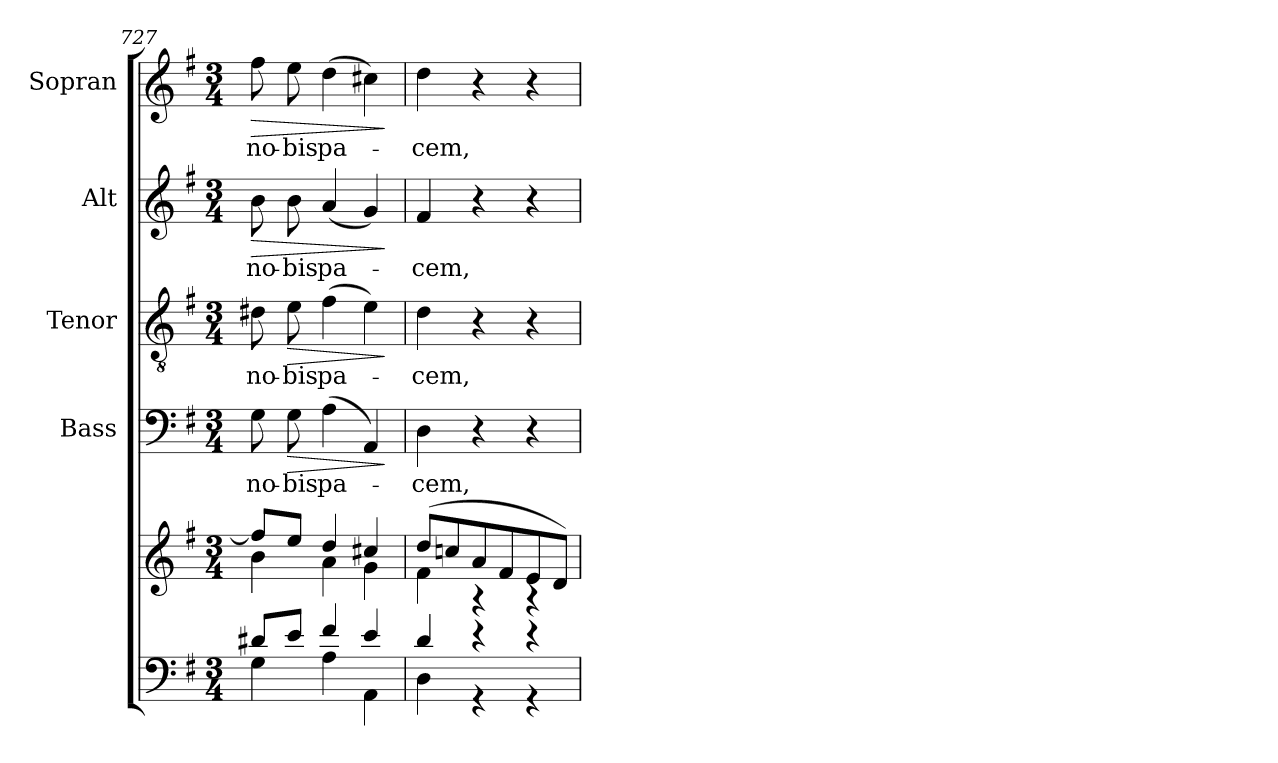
**kern	**kern	**kern	**text	**dynam	**kern	**text	**dynam	**kern	**text	**dynam	**kern	**text	**dynam
*part5	*part5	*part4	*part4	*part4	*part3	*part3	*part3	*part2	*part2	*part2	*part1	*part1	*part1
*staff6	*staff5	*staff4	*staff4	*staff4	*staff3	*staff3	*staff3	*staff2	*staff2	*staff2	*staff1	*staff1	*staff1
*	*	*I"Bass	*	*	*I"Tenor	*	*	*I"Alt	*	*	*I"Sopran	*	*
*	*	*I'B.	*	*	*I'T.	*	*	*I'A.	*	*	*I'S.	*	*
*clefF4	*clefG2	*clefF4	*	*	*clefGv2	*	*	*clefG2	*	*	*clefG2	*	*
*k[f#]	*k[f#]	*k[f#]	*	*	*k[f#]	*	*	*k[f#]	*	*	*k[f#]	*	*
*G:	*G:	*G:	*	*	*G:	*	*	*G:	*	*	*G:	*	*
*M3/4	*M3/4	*M3/4	*	*	*M3/4	*	*	*M3/4	*	*	*M3/4	*	*
=727	=727	=727	=727	=727	=727	=727	=727	=727	=727	=727	=727	=727	=727
*^	*^	*	*	*	*	*	*	*	*	*	*	*	*
!	!	!	!	!	!LO:LY:b	!	!	!LO:LY:b	!	!	!LO:LY:b	!LO:HP:b	!	!LO:LY:b	!LO:HP:b
8d#X/L	4G\	8ff#/L]	4b\	8G\	no-	.	8d#X\	no-	.	8b\	no-	>	8ff#\	no-	>
!	!	!	!	!	!LO:LY:b	!LO:HP:b	!	!LO:LY:b	!LO:HP:b	!	!LO:LY:b	!	!	!LO:LY:b	!
8e/J	.	8ee/J	.	8G\	-bis	>	8e\	-bis	>	8b\	-bis	.	8ee\	-bis	.
!	!	!	!	!	!LO:LY:b	!	!	!LO:LY:b	!	!	!LO:LY:b	!	!	!LO:LY:b	!
4f#/	4A\	4dd/	4a\	(>4A\	pa-	.	(>4f#\	pa-	.	(<4a/	pa-	.	(>4dd\	pa-	.
4e/	4AA\	4cc#X/	4g\	4AA/)	.	.	4e\)	.	.	4g/)	.	.	4cc#X\)	.	.
*v	*v	*	*	*	*	*	*	*	*	*	*	*	*	*	*
*	*v	*v	*	*	*	*	*	*	*	*	*	*	*	*
.	.	.	.	]	.	.	]	.	.	]	.	.	]
=728	=728	=728	=728	=728	=728	=728	=728	=728	=728	=728	=728	=728	=728
*^	*^	*	*	*	*	*	*	*	*	*	*	*	*
!	!	!	!	!	!LO:LY:b	!	!	!LO:LY:b	!	!	!LO:LY:b	!	!	!LO:LY:b	!
4d/	4D\	(>8dd/L	4f#\	4D\	-cem,	.	4d\	-cem,	.	4f#/	-cem,	.	4dd\	-cem,	.
.	.	8ccn/	.	.	.	.	.	.	.	.	.	.	.	.	.
4r	4r	8a/	4rA	4r	.	.	4r	.	.	4r	.	.	4r	.	.
.	.	8f#/	.	.	.	.	.	.	.	.	.	.	.	.	.
4r	4r	8e/	4rG	4r	.	.	4r	.	.	4r	.	.	4r	.	.
.	.	8d/J)	.	.	.	.	.	.	.	.	.	.	.	.	.
*v	*v	*	*	*	*	*	*	*	*	*	*	*	*	*	*
*	*v	*v	*	*	*	*	*	*	*	*	*	*	*	*
=	=	=	=	=	=	=	=	=	=	=	=	=	=
*-	*-	*-	*-	*-	*-	*-	*-	*-	*-	*-	*-	*-	*-
